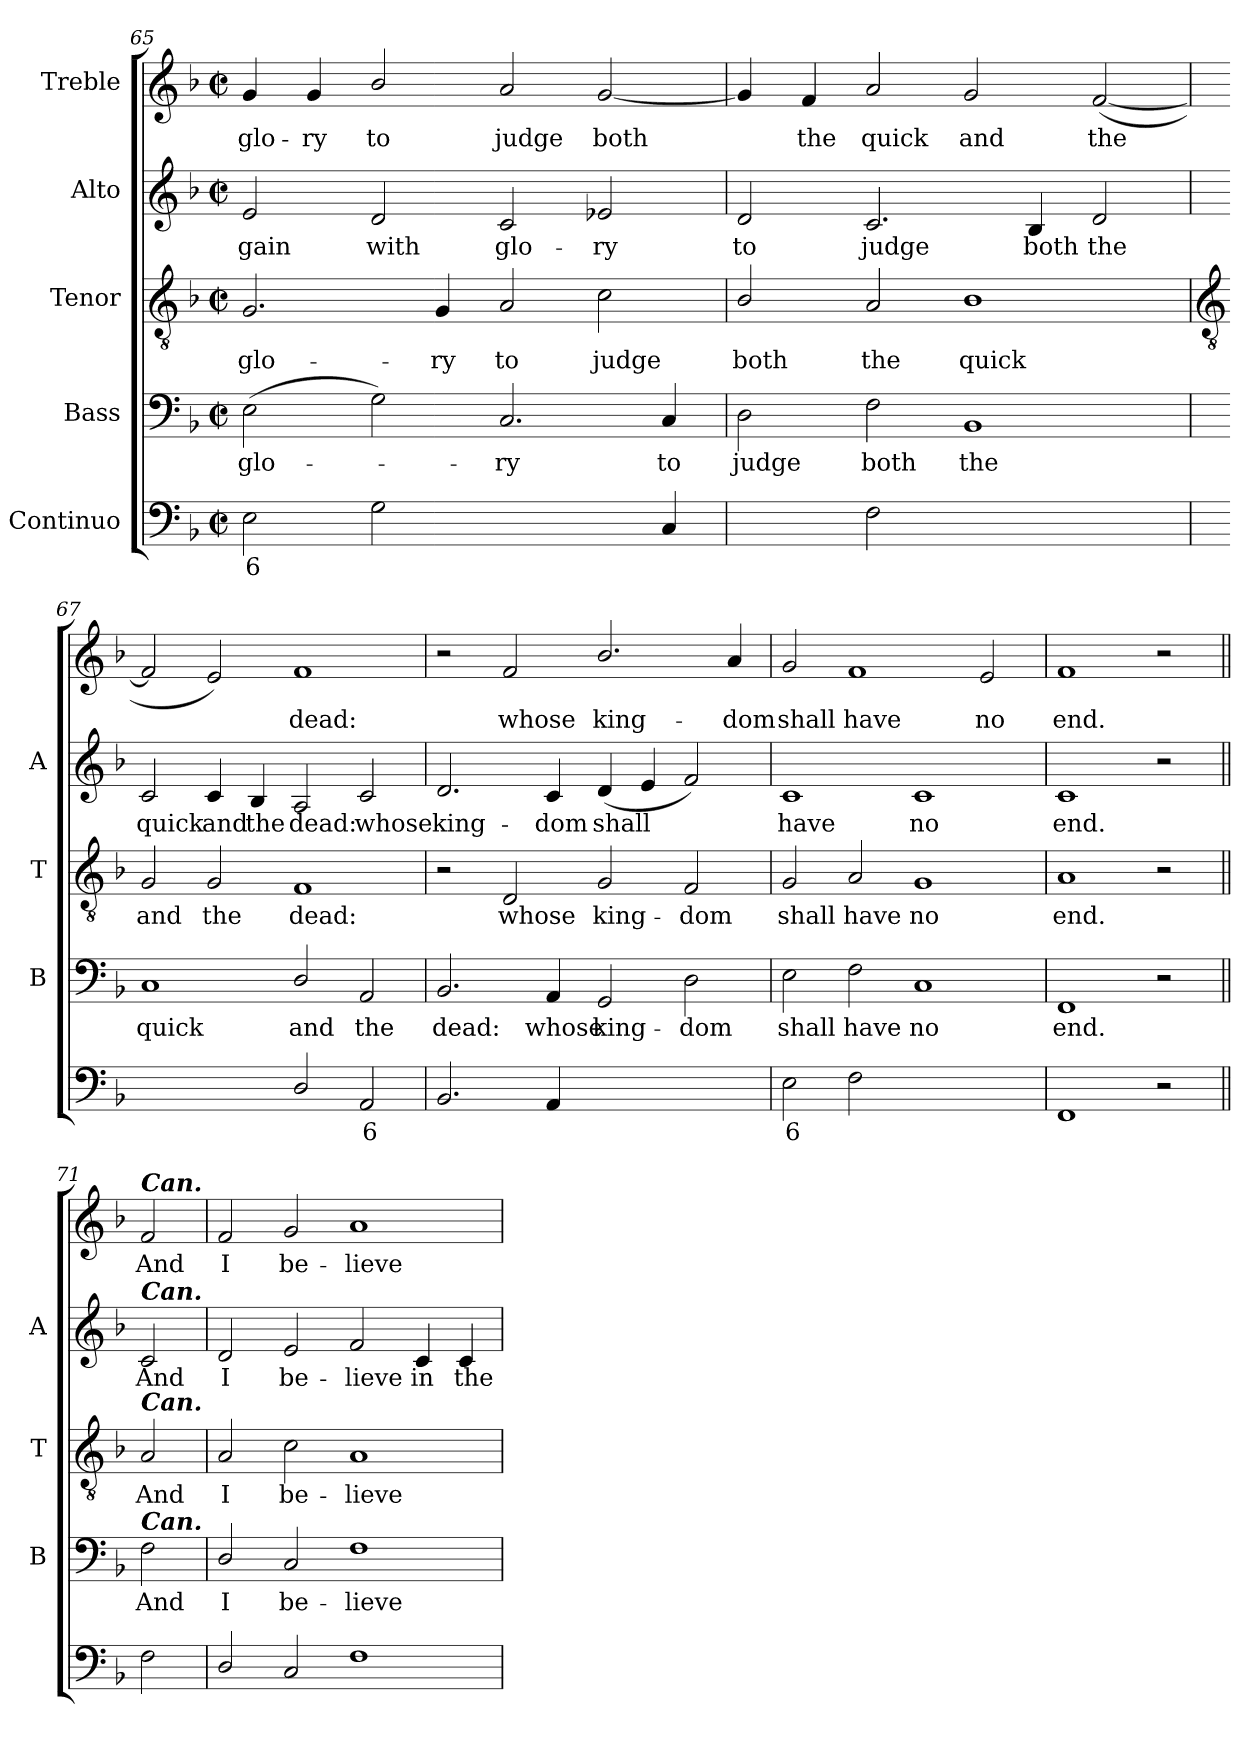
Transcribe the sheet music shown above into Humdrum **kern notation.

**kern	**text	**text	**kern	**text	**kern	**text	**kern	**text	**kern	**text
*part5	*part5	*part5	*part4	*part4	*part3	*part3	*part2	*part2	*part1	*part1
*staff5	*staff5	*staff5	*staff4	*staff4	*staff3	*staff3	*staff2	*staff2	*staff1	*staff1
*I"Continuo	*	*	*I"Bass	*	*I"Tenor	*	*I"Alto	*	*I"Treble	*
*	*	*	*I'B	*	*I'T	*	*I'A	*	*	*
*clefF4	*	*	*clefF4	*	*clefGv2	*	*clefG2	*	*clefG2	*
*k[b-]	*	*	*k[b-]	*	*k[b-]	*	*k[b-]	*	*k[b-]	*
*F:	*	*	*F:	*	*F:	*	*F:	*	*F:	*
*M4/2	*	*	*M4/2	*	*M4/2	*	*M4/2	*	*M4/2	*
*met(c|)	*	*	*met(c|)	*	*met(c|)	*	*met(c|)	*	*met(c|)	*
=65	=65	=65	=65	=65	=65	=65	=65	=65	=65	=65
!	!LO:LY:b	!	!	!LO:LY:b	!	!LO:LY:b	!	!LO:LY:b	!	!LO:LY:b
2E	6	.	(>2E	glo-	2.G	glo-	2e	-gain	4g	glo-
!	!	!	!	!	!	!	!	!	!	!LO:LY:b
.	.	.	.	.	.	.	.	.	4g	-ry
!	!	!	!	!	!	!	!	!LO:LY:b	!	!LO:LY:b
2G	.	.	2G)	.	.	.	2d	with	2b-/	to
!	!	!	!	!	!	!LO:LY:b	!	!	!	!
.	.	.	.	.	4G	-ry	.	.	.	.
!	!LO:LY:b	!	!	!LO:LY:b	!	!LO:LY:b	!	!LO:LY:b	!	!LO:LY:b
[2Cyy	6	.	2.C	ry	2A	to	2c	glo-	2a	judge
!	!LO:LY:b	!LO:LY:b	!	!	!	!LO:LY:b	!	!LO:LY:b	!	!LO:LY:b
4Cyy]	5	3	.	.	2c	judge	2e-X	-ry	[2g	both
!	!	!	!	!LO:LY:b	!	!	!	!	!	!
4C	.	.	4C	to	.	.	.	.	.	.
=66	=66	=66	=66	=66	=66	=66	=66	=66	=66	=66
!	!LO:LY:b	!LO:LY:b	!	!LO:LY:b	!	!LO:LY:b	!	!LO:LY:b	!	!
[4Dyy	6	4	2D	judge	2B-/	both	2d	to	4g]	.
!	!	!LO:LY:b	!	!	!	!	!	!	!	!LO:LY:b
4Dyy]	.	3	.	.	.	.	.	.	4f	the
!	!	!	!	!LO:LY:b	!	!LO:LY:b	!	!LO:LY:b	!	!LO:LY:b
2F	.	.	2F	both	2A	the	2.c	judge	2a	quick
!	!LO:LY:b	!	!	!LO:LY:b	!	!LO:LY:b	!	!	!	!LO:LY:b
[2BB-yy	6	.	1BB-	the	1B-	quick	.	.	2g	and
!	!	!	!	!	!	!	!	!LO:LY:b	!	!
.	.	.	.	.	.	.	4B-	both	.	.
!	!LO:LY:b	!	!	!	!	!	!	!LO:LY:b	!	!LO:LY:b
2BB-yy]	5	.	.	.	.	.	2d	the	(<[2f	the
!!LO:LB:g=z
=67	=67	=67	=67	=67	=67	=67	=67	=67	=67	=67
*	*	*	*	*	*clefGv2	*	*	*	*	*
!	!LO:LY:b	!	!	!LO:LY:b	!	!LO:LY:b	!	!LO:LY:b	!	!
[2Cyy	4	.	1C	quick	2G	and	2c	quick	2f]	.
!	!LO:LY:b	!	!	!	!	!LO:LY:b	!	!LO:LY:b	!	!
2Cyy]	3	.	.	.	2G	the	4c	and	2e)	.
!	!	!	!	!	!	!	!	!LO:LY:b	!	!
.	.	.	.	.	.	.	4B-	the	.	.
!	!	!	!	!LO:LY:b	!	!LO:LY:b	!	!LO:LY:b	!	!LO:LY:b
2D/	.	.	2D/	and	1F	dead:	2A	dead:	1f	dead:
!	!LO:LY:b	!	!	!LO:LY:b	!	!	!	!LO:LY:b	!	!
2AA	6	.	2AA	the	.	.	2c	whose	.	.
=68	=68	=68	=68	=68	=68	=68	=68	=68	=68	=68
!	!	!	!	!LO:LY:b	!	!	!	!LO:LY:b	!	!
2.BB-	.	.	2.BB-	dead:	2r	.	2.d	king-	2r	.
!	!	!	!	!	!	!LO:LY:b	!	!	!	!LO:LY:b
.	.	.	.	.	2D	whose	.	.	2f	whose
!	!	!	!	!LO:LY:b	!	!	!	!LO:LY:b	!	!
4AA	.	.	4AA	whose	.	.	4c	-dom	.	.
!	!LO:LY:b	!	!	!LO:LY:b	!	!LO:LY:b	!	!LO:LY:b	!	!LO:LY:b
[4GGyy	5	.	2GG	king-	2G	king-	(<4d	shall	2.b-/	king-
!	!LO:LY:b	!	!	!	!	!	!	!	!	!
4GGyy]	6	.	.	.	.	.	4e	.	.	.
!	!LO:LY:b	!	!	!LO:LY:b	!	!LO:LY:b	!	!	!	!
[4Dyy	6	.	2D	-dom	2F	-dom	2f)	.	.	.
!	!LO:LY:b	!	!	!	!	!	!	!	!	!LO:LY:b
4Dyy]	5	.	.	.	.	.	.	.	4a	-dom
=69	=69	=69	=69	=69	=69	=69	=69	=69	=69	=69
!	!LO:LY:b	!	!	!LO:LY:b	!	!LO:LY:b	!	!LO:LY:b	!	!LO:LY:b
2E	6	.	2E	shall	2G	shall	1c	have	2g	shall
!	!	!	!	!LO:LY:b	!	!LO:LY:b	!	!	!	!LO:LY:b
2F	.	.	2F	have	2A	have	.	.	1f	have
!	!LO:LY:b	!	!	!LO:LY:b	!	!LO:LY:b	!	!LO:LY:b	!	!
[2Cyy	4	.	1C	no	1G	no	1c	no	.	.
!	!LO:LY:b	!	!	!	!	!	!	!	!	!LO:LY:b
2Cyy]	3	.	.	.	.	.	.	.	2e	no
=70	=70	=70	=70	=70	=70	=70	=70	=70	=70	=70
!	!	!	!	!LO:LY:b	!	!LO:LY:b	!	!LO:LY:b	!	!LO:LY:b
1FF	.	.	1FF	end.	1A	end.	1c	end.	1f	end.
2r	.	.	2r	.	2r	.	2r	.	2r	.
=71||	=71||	=71||	=71||	=71||	=71||	=71||	=71||	=71||	=71||	=71||
!	!	!	!	!	!	!	!	!	!LO:TX:a:Bi:t=Can.	!
!	!	!	!	!	!	!	!LO:TX:a:Bi:t=Can.	!	!	!
!	!	!	!	!	!LO:TX:a:Bi:t=Can.	!	!	!	!	!
!	!	!	!LO:TX:a:Bi:t=Can.	!	!	!	!	!	!	!
!	!	!	!	!LO:LY:b	!	!LO:LY:b	!	!LO:LY:b	!	!LO:LY:b
2F	.	.	2F	And	2A	And	2c	And	2f	And
=72	=72	=72	=72	=72	=72	=72	=72	=72	=72	=72
!	!	!	!	!LO:LY:b	!	!LO:LY:b	!	!LO:LY:b	!	!LO:LY:b
2D/	.	.	2D/	I	2A	I	2d	I	2f	I
!	!	!	!	!LO:LY:b	!	!LO:LY:b	!	!LO:LY:b	!	!LO:LY:b
2C	.	.	2C	be-	2c	be-	2e	be-	2g	be-
!	!	!	!	!LO:LY:b	!	!LO:LY:b	!	!LO:LY:b	!	!LO:LY:b
1F	.	.	1F	-lieve	1A	-lieve	2f	-lieve	1a	-lieve
!	!	!	!	!	!	!	!	!LO:LY:b	!	!
.	.	.	.	.	.	.	4c	in	.	.
!	!	!	!	!	!	!	!	!LO:LY:b	!	!
.	.	.	.	.	.	.	4c	the	.	.
=	=	=	=	=	=	=	=	=	=	=
*-	*-	*-	*-	*-	*-	*-	*-	*-	*-	*-
